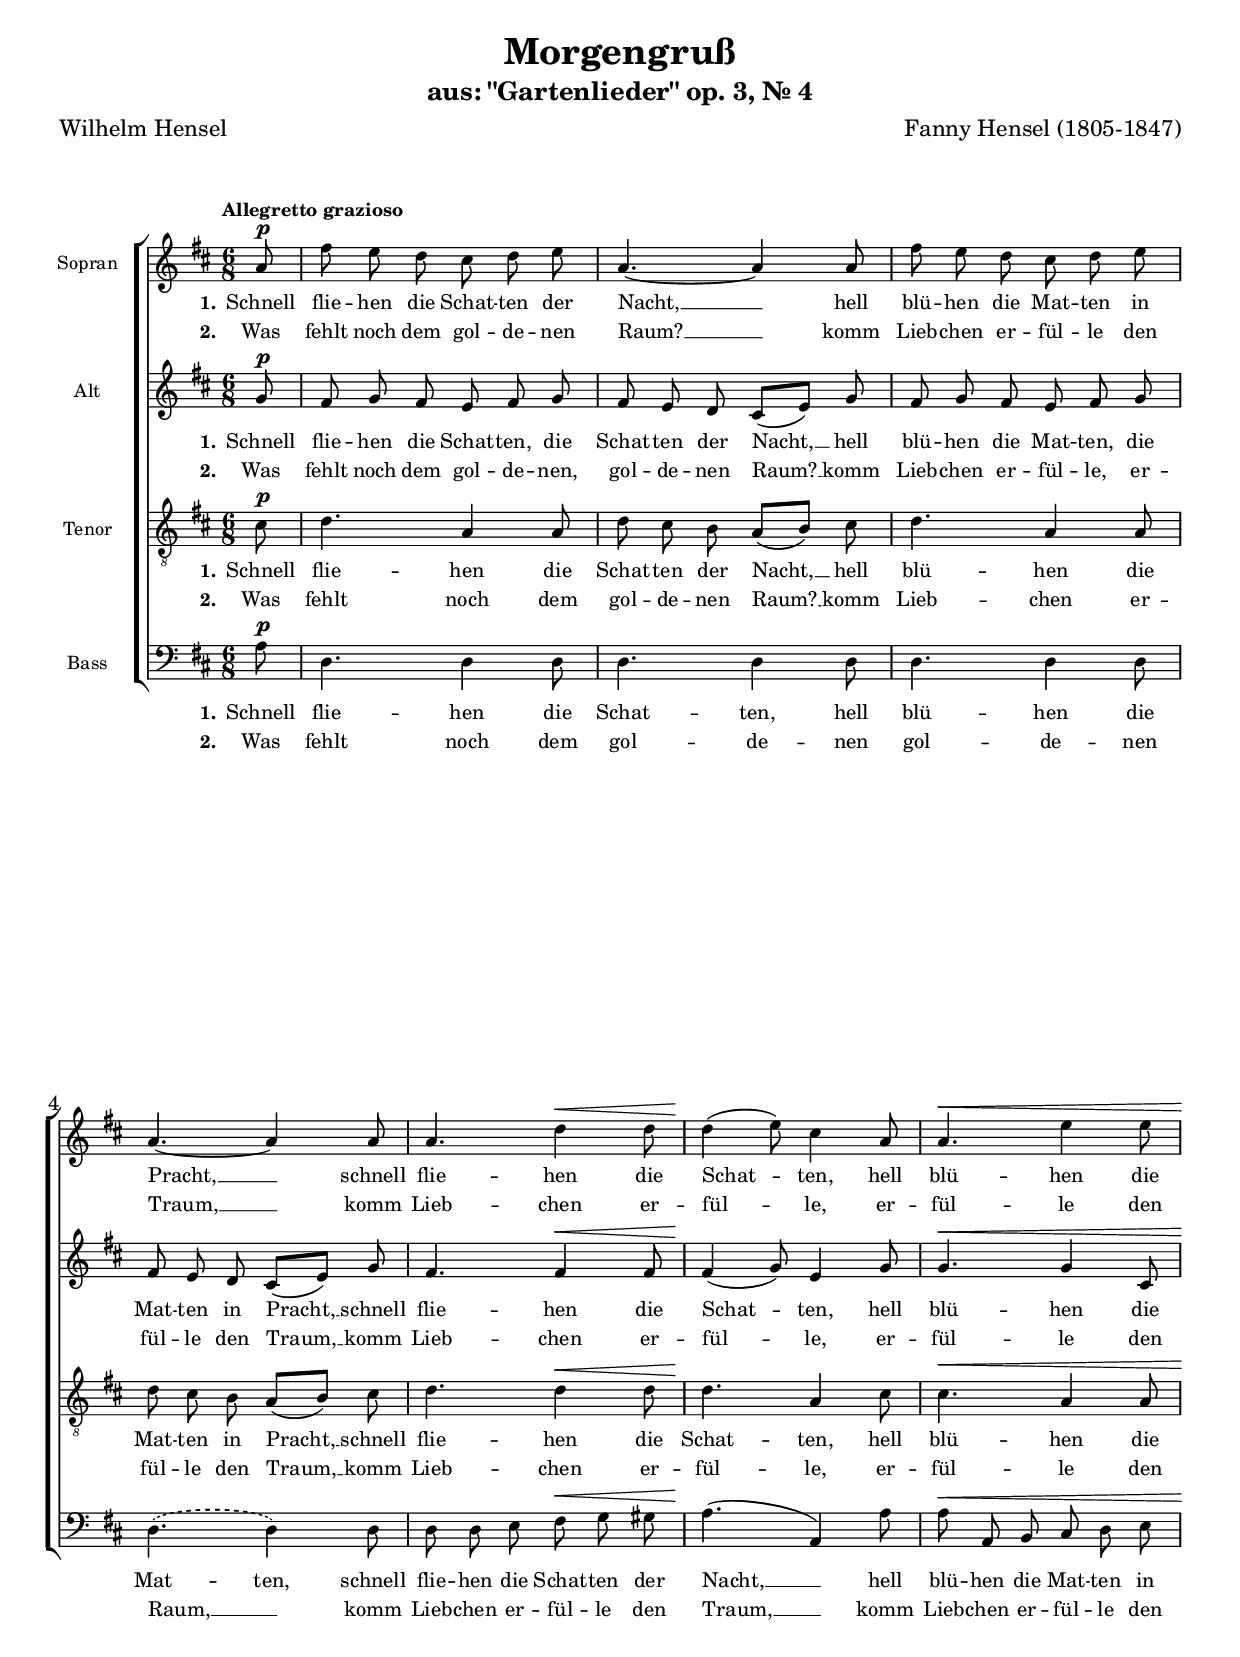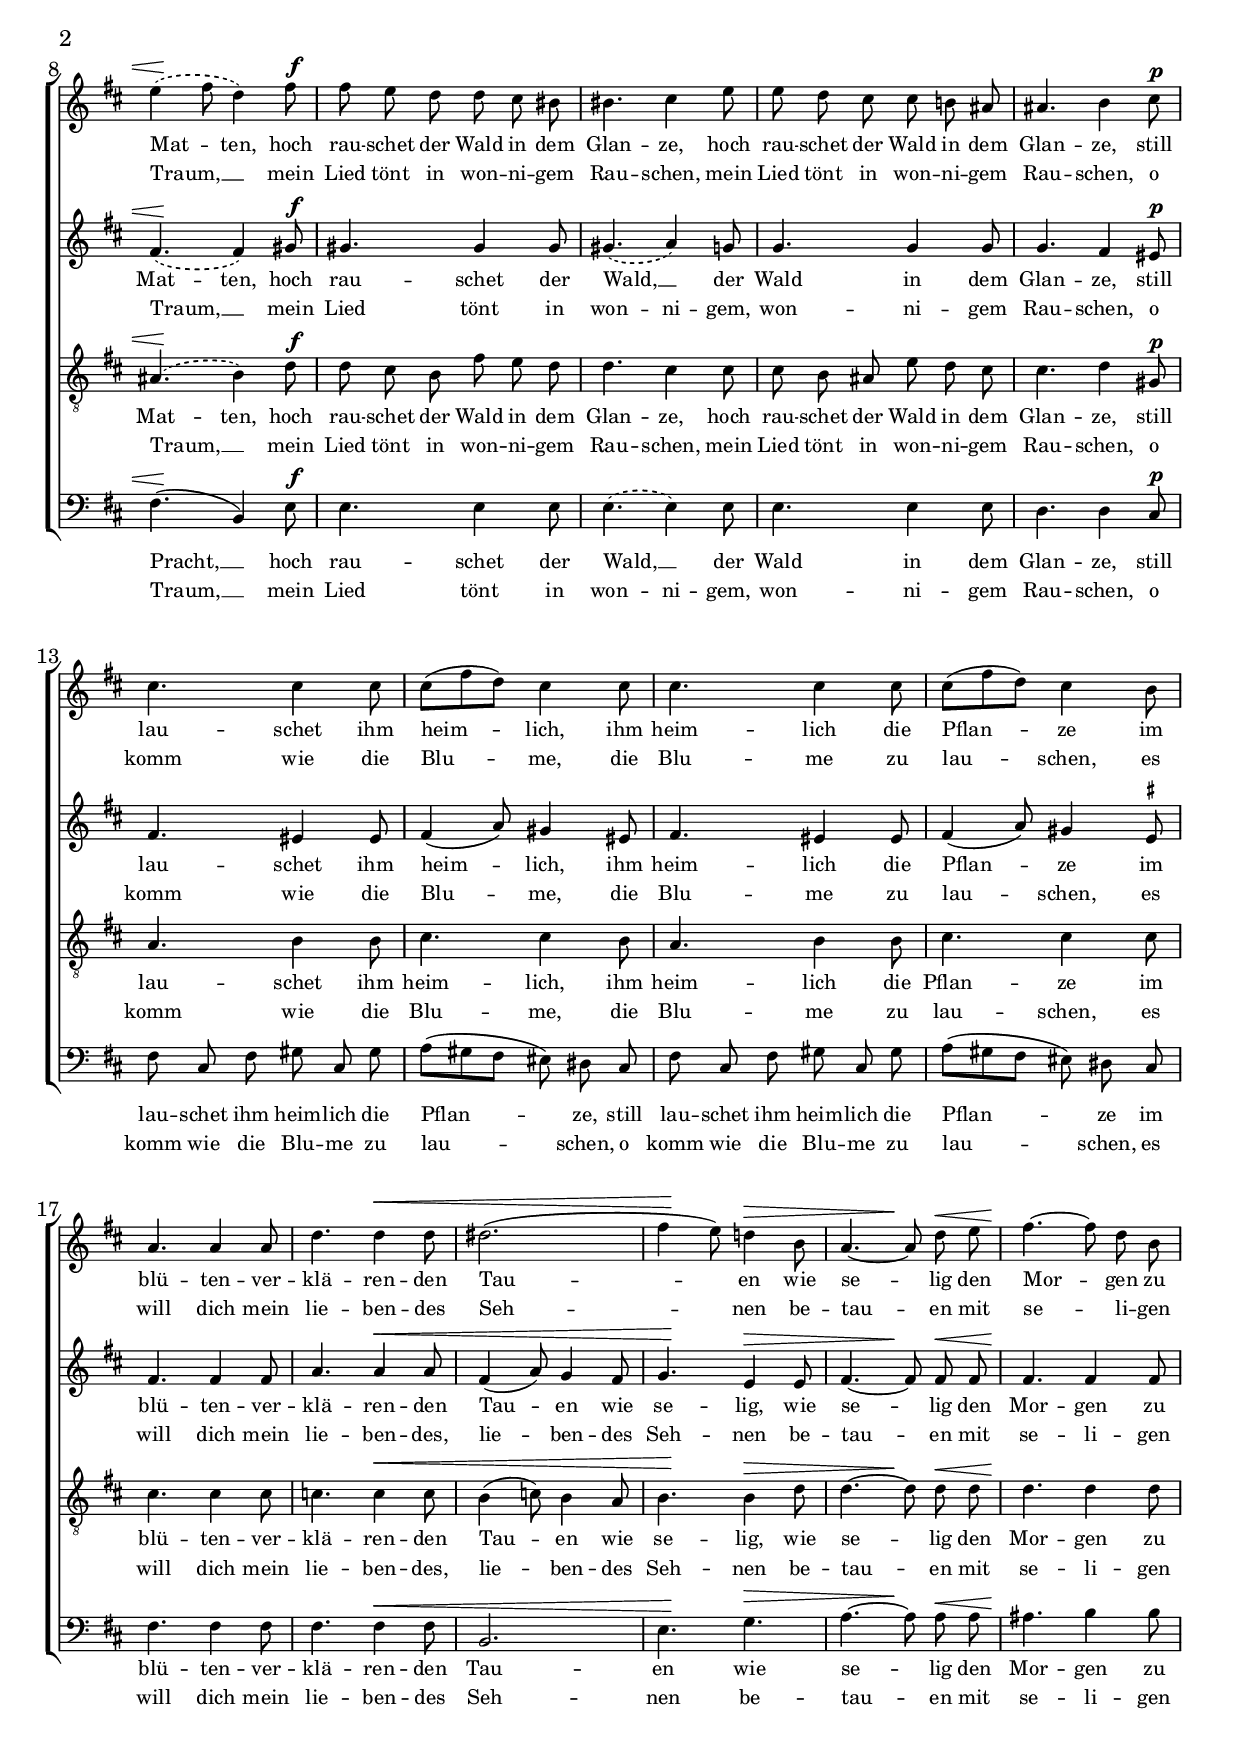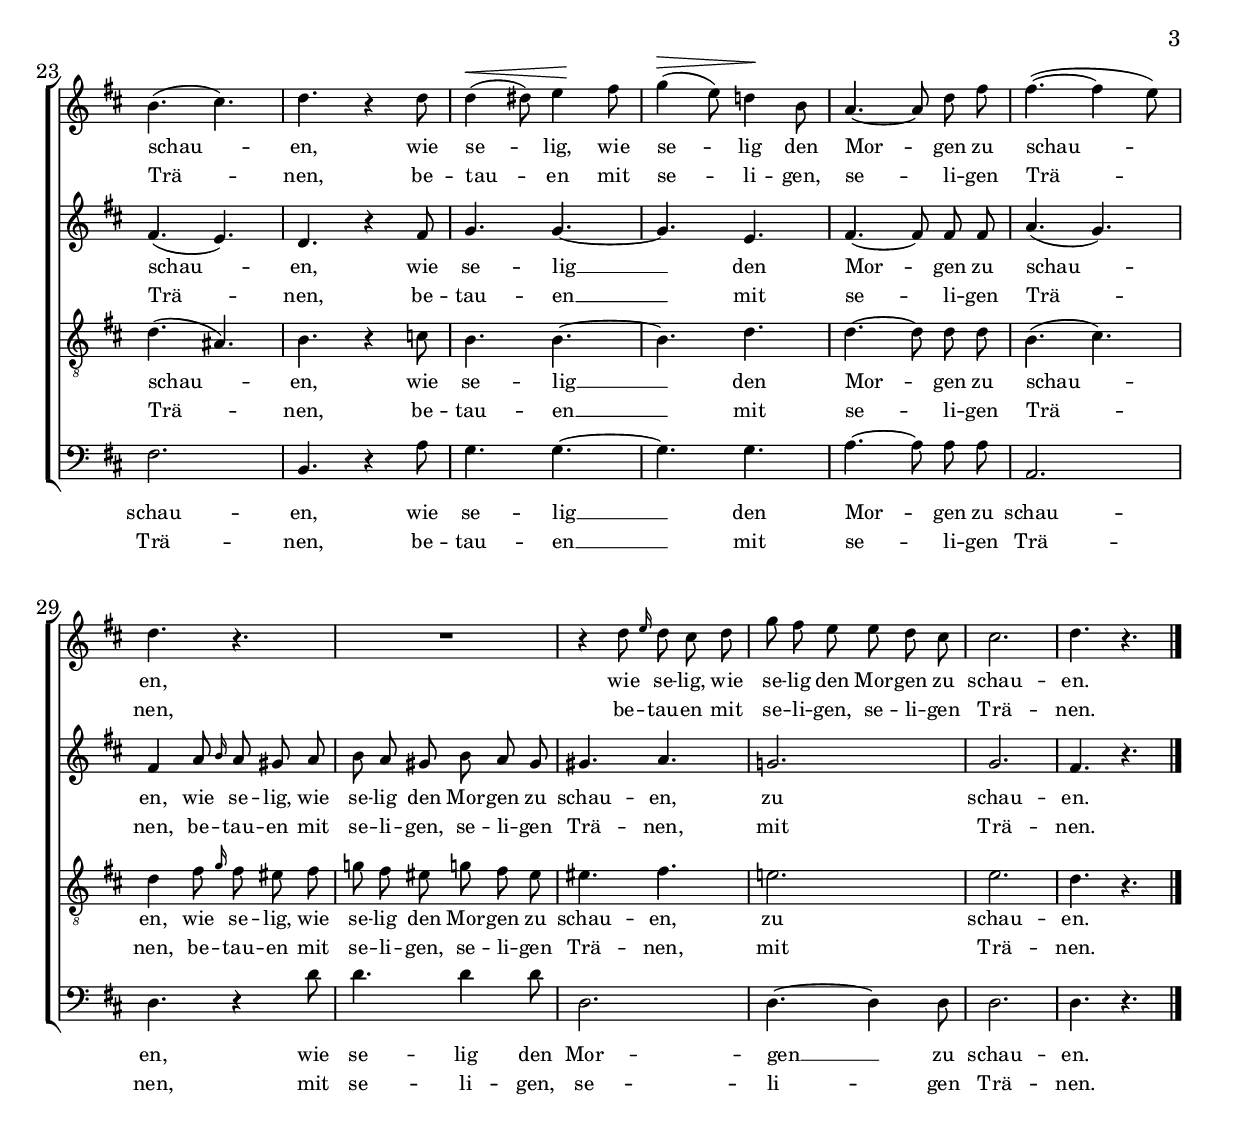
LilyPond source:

\version "2.24.3"

\header {
  title = "Morgengruß"
  subtitle = "aus: \"Gartenlieder\" op. 3, Nr. 4"
  composer = "Fanny Hensel (1805-1847)"
  poet = "Wilhelm Hensel"
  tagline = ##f
}

\paper {
  #(set-paper-size "a4")
  system-count = #7
}

\layout {
  #(layout-set-staff-size 16) 
  \override Score.BarNumber.font-size = #1
  \override Score.DynamicTextSpanner.style = #'none
  \set Score.tempoHideNote = ##t
}

chormidi = \with {midiInstrument = "choir aahs"}

\version "2.24.3"

\version "2.24.3"

global = {
  \key d \major
  \time 6/8
  \tempo "Allegretto grazioso" 4.=54
  \autoBeamOff
  \dynamicUp
}

common = {
  \global
  \partial 8 s8\p | s2.*2 |
  
  s2.*2 | s4. s\< |
  s2.\! | s2.\< | s16 s\! s4 s s8\f |
  s2.*3 |
  
  s4. s4 s8\p | s2.*2 |
  s2.*3 |
  s4. s\< | s2. | s16 s\! s4 s4.\> | s4 s16 s\! s8 s4\< |
  
  s2.\! | s2.*2 | \tag #'s { s4.\< s16 s\! s4 | s4.\> s\! } \tag #'a \tag #'t \tag #'b { s2.*2 } |
  s2.*4 |
  s2.*4 \bar "|."
}

nSopran = \relative c'' {
  \global
  a8 | fis' e d cis d e | a,4.~ a4 a8 |
  
  fis' e d cis d e | a,4.~ a4 a8 | a4. d4 d8 |
  d4( e8) cis4 a8 | a4. e'4 e8 | \slurDashed e4( fis8 d4) \slurSolid fis8 |
  fis e d d cis bis | bis4. cis4 e8 | e d cis cis b ais |
  
  ais4. b4 cis8 | cis4. cis4 cis8 | cis([ fis d]) cis4 cis8 |
  cis4. cis4 cis8 | cis([ fis d]) cis4 b8 | a4. a4 a8 |
  d4. d4 d8 | dis2.( | fis4 e8) d4 b8 | a4.~ a8 d e |
  
  fis4.~ fis8 d b | b4.( cis) | d r4 d8 | d4( dis8) e4 fis8 | g4( e8) d4 b8 |
  a4.~ a8 d fis | fis4.~( fis4 e8) | d4. r | R2. |
  r4 d8 \grace e16 d8 cis d | g fis e e d cis | cis2. | d4. r
}

nAlt = \relative c'' {
  \global
  g8 | fis g fis e fis g | fis e d cis([ e]) g |
  
  fis g fis e fis g | fis e d cis([ e]) g | fis4. fis4 fis8 |
  fis4( g8) e4 g8 | g4. g4 cis,8 | \slurDashed fis4.( fis4) \slurSolid gis8 |
  gis4. gis4 gis8 | \slurDashed gis4.( a4) \slurSolid g8 | g4. g4 g8 |
  
  g4. fis4 eis8 | fis4. eis4 eis8 | fis4( a8) gis4 eis8 |
  fis4. eis4 eis8 | fis4( a8) gis4 \once \set suggestAccidentals = ##t eis8 | fis4. fis4 fis8 |
  a4. a4 a8 | fis4( a8) g4 fis8 | g4. e4 e8 | fis4.~ fis8 fis fis |
  
  fis4. fis4 fis8 | fis4.( e) | d r4 fis8 | g4. g~ | g e |
  fis~ fis8 fis fis | a4.( g) | fis4 a8 \grace b16 a8 gis a | b a gis b a gis |
  gis4. a | g2. | g | fis4. r
}

nTenor = \relative c' {
  \global
  cis8 | d4. a4 a8 | d cis b a([ b]) cis |
  
  d4. a4 a8 | d8 cis b a([ b]) cis | d4. d4 d8 |
  d4. a4 cis8 | cis4. a4 a8 | \slurDashed ais4.( b4) \slurSolid d8 |
  d cis b fis' e d | d4. cis4 cis8 | cis b ais e' d cis |
  
  cis4. d4 gis,8 | a4. b4 b8 | cis4. cis4 b8 |
  a4. b4 b8 | cis4. cis4 cis8 | cis4. cis4 cis8 |
  c4. c4 c8 | b4( c8) b4 a8 | b4. b4 d8 | d4.~ d8 d d |
  
  d4. d4 d8 | d4.( ais) | b r4 c8 | b4. b~ | b d |
  d~ d8  d d | b4.( cis) | d4 fis8 \grace g16 fis8 eis fis | g! fis eis g! fis eis |
  eis4. fis | e2. | e | d4. r
}

nBass = \relative c' {
  \global
  a8 | d,4. d4 d8 | d4. d4 d8 |
  
  d4. d4 d8 | \slurDashed d4.( d4) \slurSolid d8 | d d e fis g gis |
  a4.( a,4) a'8 | a a, b cis d e | fis4.( b,4) e8 |
  e4. e4 e8 | \slurDashed e4.( e4)\slurSolid e8 | e4. e4 e8 |
  
  d4. d4 cis8 | fis cis fis gis cis, gis' | a([ gis fis] eis) dis cis |
  fis cis fis gis cis, gis' | a([ gis fis] eis) dis cis | fis4. fis4 fis8 |
  fis4. fis4 fis8 | b,2. | e4. g | a~ a8 a a |
  
  ais4. b4 b8 | fis2. | b,4. r4 a'8 | g4. g~ | g g |
  a~ a8 a a | a,2. | d4. r4 d'8 | d4. d4 d8 |
  d,2. | d4.~ d4 d8 | d2. | d4. r
}

\version "2.24.3"

tTextI = \lyricmode {
  % Text laut Erstdruck, orthografisch leicht angepasst
  \set stanza = "1."
  Schnell flie -- hen die \tag #'a { Schat -- ten, die } \tag #'s \tag #'a \tag #'t { Schat -- ten der Nacht, __ } \tag #'b { Schat -- ten, } hell
  blü -- hen die \tag #'s \tag #'t { Mat -- ten in Pracht, __ } \tag #'a { Mat -- ten, die Mat -- ten in Pracht, __ } \tag #'b { \set ignoreMelismata = ##t Mat -- ten, \set ignoreMelismata = ##f } schnell flie -- hen die
  \tag #'s \tag #'a \tag #'t { Schat -- ten, } \tag #'b { Schat -- ten der Nacht, __ } hell blü -- hen die \tag #'s { \set ignoreMelismata = ##t Mat -- _ ten, \set ignoreMelismata = ##f } \tag #'a \tag #'t { \set ignoreMelismata = ##t Mat -- ten, \set ignoreMelismata = ##f } \tag #'b { Mat -- ten in Pracht, __ } hoch
  rau -- schet der \tag #'s \tag #'t { Wald in dem Glan -- ze,  hoch rau -- schet der Wald in dem } \tag #'a \tag #'b { Wald, __ der Wald in dem }
  
  Glan -- ze, still lau -- schet ihm \tag #'s \tag #'a \tag #'t { heim -- lich,  ihm heim -- lich } \tag #'b { heim -- lich die Pflan -- ze, still lau -- schet ihm heim -- lich }
  die Pflan -- ze im blü -- ten -- ver --
  klä -- ren -- den Tau -- en wie \tag #'a \tag #'t { se -- lig, wie } se -- lig den 
  
  Mor -- gen zu schau -- en, wie \tag #'s { se -- lig, wie se -- lig } \tag #'a \tag #'t \tag #'b { se -- lig __ } den
  Mor -- gen zu schau -- en,
  \tag #'a \tag #'t { wie se -- lig, wie se -- lig den Mor -- gen zu schau -- en, } \tag #'s { wie se -- lig, } \tag #'s \tag #'b { wie se -- lig den } \tag #'s { Mor -- gen } \tag #'b { Mor -- gen __ } zu schau -- en.
}

tTextII = \lyricmode {
  % Text laut Erstdruck, orthografisch leicht angepasst
  \set stanza = "2."
  Was fehlt noch dem \tag #'a { gol -- de -- nen, } \tag #'s \tag #'a \tag #'t { gol -- de -- nen Raum? __ komm } \tag #'b { gol -- de -- nen }
  \tag #'s \tag #'a \tag #'t { Lieb -- chen } \tag #'a { er -- fül -- le, } \tag #'s \tag #'a \tag #'t { er -- fül -- le den Traum, __ } \tag #'b { gol -- de -- nen Raum, __ } komm Lieb -- chen er -- fül --
  \tag #'s \tag #'a \tag #'t { le, } \tag #'b { le den Traum, __ } \tag #'b { komm Lieb -- chen } er -- fül -- le den Traum, __ mein
  Lied tönt in \tag #'s \tag #'t { won -- ni -- gem Rau -- schen, mein Lied tönt in won -- ni -- gem } \tag #'a \tag #'b { \set ignoreMelismata = ##t won -- ni -- gem, \set ignoreMelismata = ##f won -- ni -- gem }
  
  Rau -- schen, o komm wie die \tag #'s \tag #'a \tag #'t { Blu -- me,  die Blu -- me } \tag #'b { Blu -- me zu lau -- schen, o komm wie die Blu -- me }
  zu lau -- schen, es will dich mein
  \tag #'a \tag #'t { lie -- ben -- des,  } lie -- ben -- des Seh -- nen be -- tau -- en mit 
  
  se -- li -- gen Trä -- nen, \tag #'s { be -- tau -- en mit se -- li -- gen, } \tag #'a \tag #'t \tag #'b { be -- tau -- en __ mit }
  se -- li -- gen Trä -- nen,
  \tag #'a \tag #'t { be -- tau -- en mit se -- li -- gen, se -- li -- gen Trä -- nen, mit } \tag #'s { be -- tau -- en mit se -- li -- gen, se -- li -- gen } \tag #'b { mit se -- li -- gen, se -- li -- gen } Trä -- nen.
}



sSopran = 
  \new Staff  = "zSopran"
    \with {
      instrumentName = "Sopran"
      \chormidi
      \consists "Merge_rests_engraver"
    } 
    <<
      \keepWithTag #'s \common
      \new Voice = "vSopran" {\clef violin \dynamicUp \nSopran}
      \new Lyrics \lyricsto "vSopran" {\keepWithTag #'s \tTextI }
      \new Lyrics \lyricsto "vSopran" {\keepWithTag #'s \tTextII }
    >>

sAlt = 
  \new Staff  = "zAlt"
    \with {
      instrumentName = "Alt"
     \chormidi
      \consists "Merge_rests_engraver"
    } 
    <<
      \keepWithTag #'a \common
      \new Voice = "vAlt" {\clef violin \dynamicUp \nAlt}
      \new Lyrics \lyricsto "vAlt" {\keepWithTag #'a \tTextI }
      \new Lyrics \lyricsto "vAlt" {\keepWithTag #'a \tTextII }
    >>

sTenor = 
  \new Staff  = "zTenor"
    \with {
      instrumentName = "Tenor"
      \chormidi
      \consists "Merge_rests_engraver"
    } 
    <<
      \keepWithTag #'t \common
      \new Voice = "vTenor" {\clef "treble_8" \dynamicUp \nTenor}
      \new Lyrics \lyricsto "vTenor" {\keepWithTag #'t \tTextI } 
      \new Lyrics \lyricsto "vTenor" {\keepWithTag #'t \tTextII }  
    >>
    
sBass = 
  \new Staff  = "zBass"
    \with {
      instrumentName = "Bass"
      \chormidi
      \consists "Merge_rests_engraver"
    } 
    <<
      \keepWithTag #'b \common
      \new Voice = "vBass" {\clef bass \dynamicUp \nBass}
      \new Lyrics \lyricsto "vBass" {\keepWithTag #'b \tTextI }
      \new Lyrics \lyricsto "vBass" {\keepWithTag #'b \tTextII }
    >>


\book {
  \score {  
    \new ChoirStaff <<
      \accidentalStyle Score.modern
      \sSopran
      \sAlt
      \sTenor
      \sBass
    >>
    \layout { }
    \midi { 
    }
  }
}
